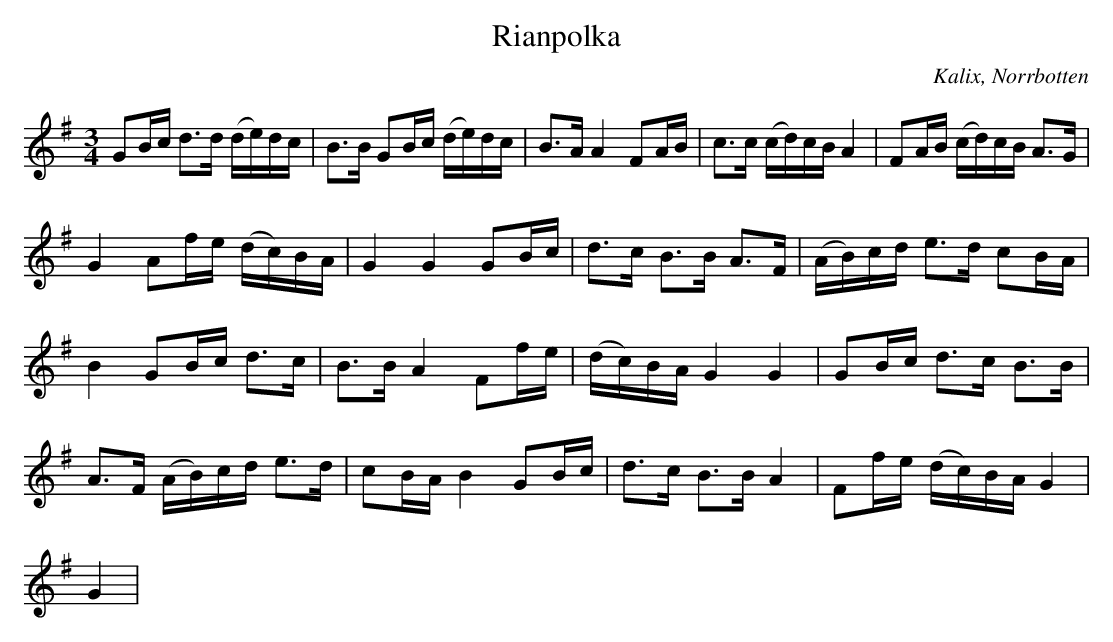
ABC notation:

X:1
T:Rianpolka
O:Kalix, Norrbotten
M: 3/4
L: 1/16
K: G
G2Bc d2>d2 (de)dc | B2>B2 G2Bc (de)dc | B2>A2 A4 F2AB | c2>c2 (cd)cB A4 | F2AB (cd)cB A2>G2 |
G4 A2fe (dc)BA | G4 G4 G2Bc | d2>c2 B2>B2 A2>F2 | (AB)cd e2>d2 c2BA |
B4 G2Bc d2>c2 | B2>B2 A4 F2fe | (dc)BA G4 G4 | G2Bc d2>c2 B2>B2 |
A2>F2 (AB)cd e2>d2 | c2BA B4 G2Bc | d2>c2 B2>B2 A4 | F2fe (dc)BA G4 |
G4 |
